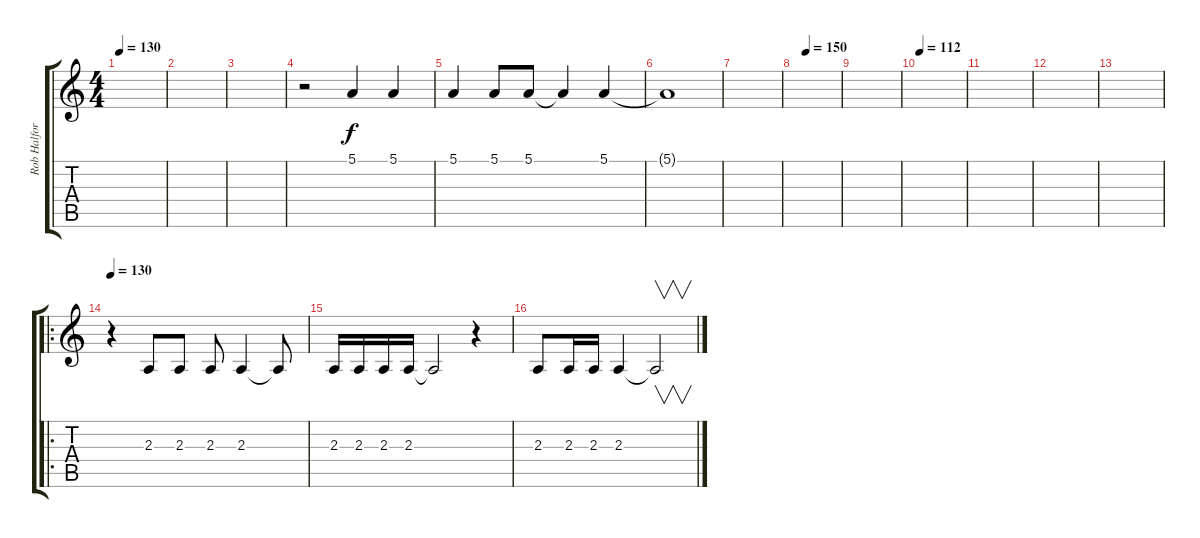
\track ("Rob Halford(vocals)" "Rob Halfor") {instrument bassoon}
\staff {score tabs}
\tuning (E4 B3 G3 D3 A2 E2) {hide}
\ts (4 4)
\tempo 130
\clef g2
\ks c
|
|
|
r.2 5.1.4 5.1.4 |
5.1.4 5.1.8 5.1.8 5.1{t}.4 5.1.4 |
5.1{t}.1 |
|
\tempo (150 0.25)
|
|
\tempo 112
|
|
|
|
\ro
\tempo 130
r.4 2.3.8 2.3.8 2.3.8 2.3.4 2.3{t}.8 |
2.3.16 2.3.16 2.3.16 2.3.16 2.3{t}.2 r.4 |
2.3.8 2.3.16 2.3.16 2.3.4 2.3{t}.2{v}
